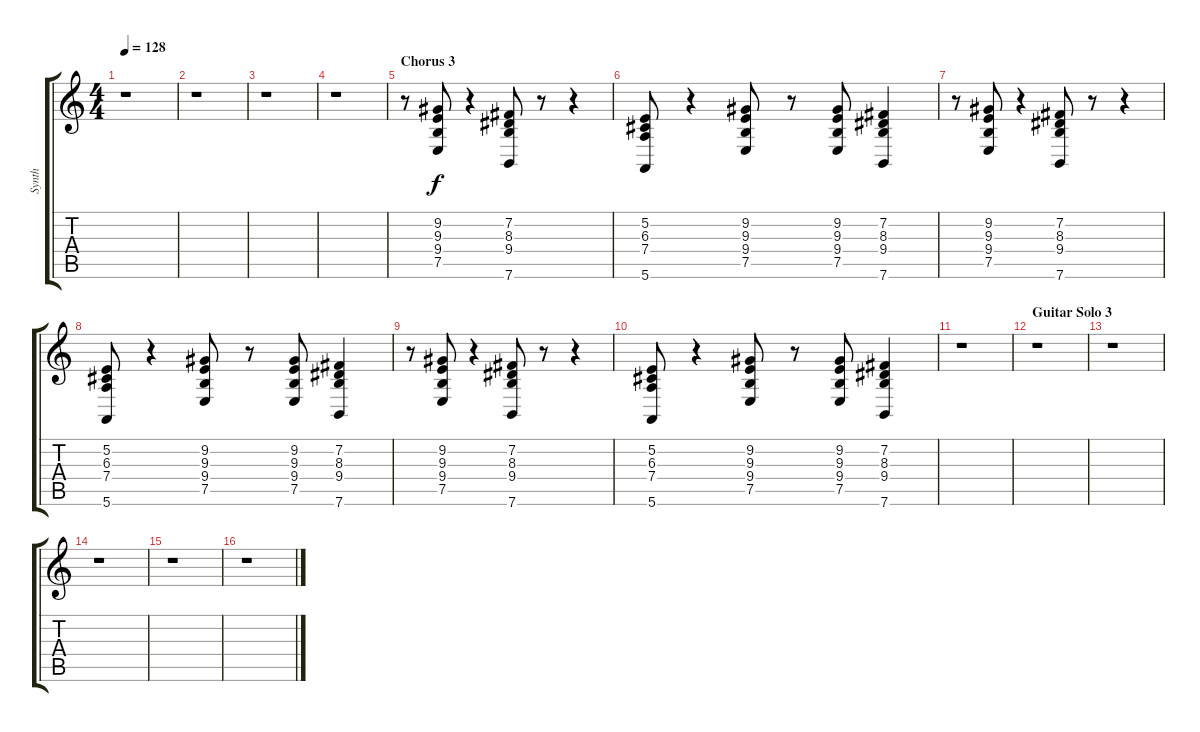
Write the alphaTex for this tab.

\track ("Synth" "Synth") {instrument pad3polysynth}
\staff {score tabs}
\tuning (E4 B3 G3 D3 A2 E2) {hide}
\ts (4 4)
\tempo 128
\clef g2
\ks c
r.1{dy f} |
r.1 |
r.1 |
r.1 |
\section ("" "Chorus 3")
r.8 (9.2 9.3 9.4 7.5).8 r.4 (7.2 8.3 9.4 7.6).8 r.8 r.4 |
(5.2 6.3 7.4 5.6).8 r.4 (9.2 9.3 9.4 7.5).8 r.8 (9.2 9.3 9.4 7.5).8 (7.2 8.3 9.4 7.6).4 |
r.8 (9.2 9.3 9.4 7.5).8 r.4 (7.2 8.3 9.4 7.6).8 r.8 r.4 |
(5.2 6.3 7.4 5.6).8 r.4 (9.2 9.3 9.4 7.5).8 r.8 (9.2 9.3 9.4 7.5).8 (7.2 8.3 9.4 7.6).4 |
r.8 (9.2 9.3 9.4 7.5).8 r.4 (7.2 8.3 9.4 7.6).8 r.8 r.4 |
(5.2 6.3 7.4 5.6).8 r.4 (9.2 9.3 9.4 7.5).8 r.8 (9.2 9.3 9.4 7.5).8 (7.2 8.3 9.4 7.6).4 |
r.1 |
\section ("" "Guitar Solo 3")
r.1 |
r.1 |
r.1 |
r.1 |
r.1
